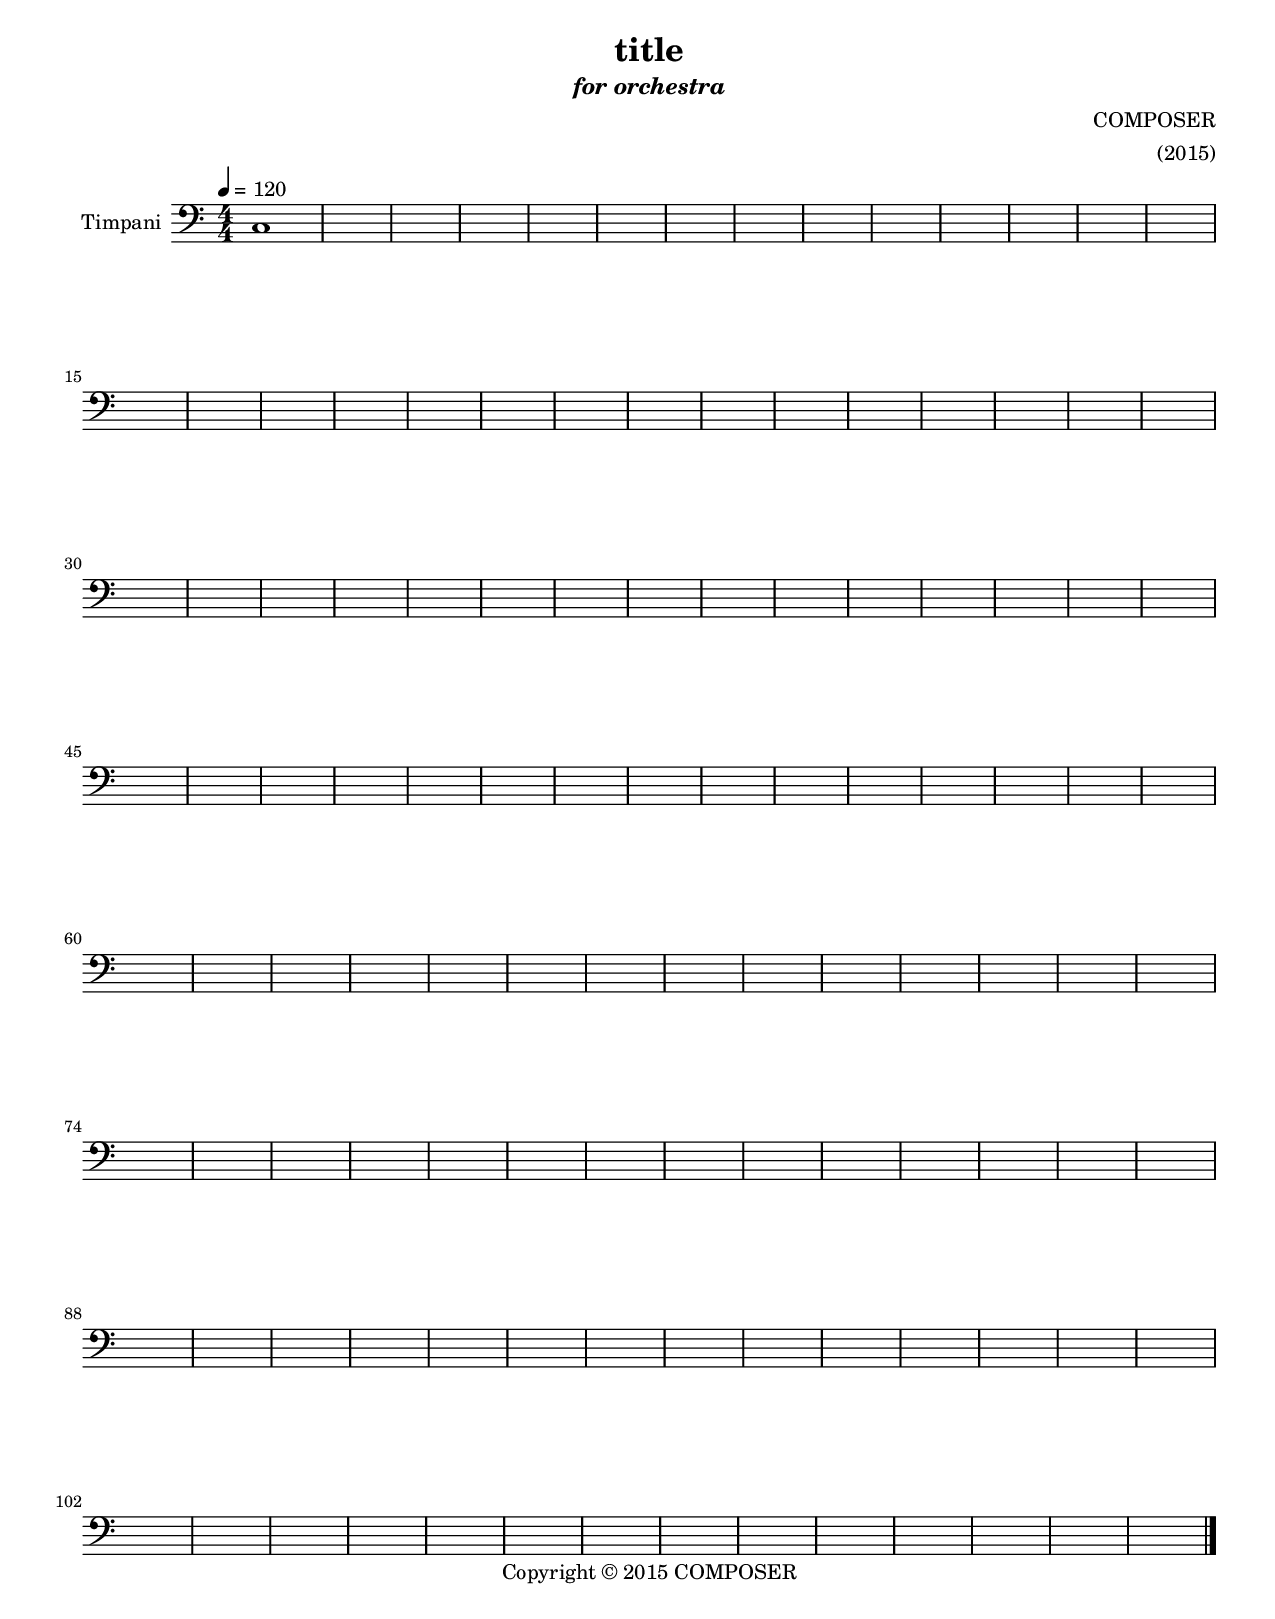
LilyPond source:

\version "2.18.2"

#(set-global-staff-size 18)
#(set-default-paper-size "letter")

\header {
  title = "title"
  subtitle = \markup { \italic "for orchestra" }
  dedication = ""
  composer = "COMPOSER"
  arranger = "(2015)"
  %piece = \markup \box {"Transposed Score"}
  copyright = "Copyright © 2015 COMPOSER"
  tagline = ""
}

\include "orchestra_metrics.ly"
\include "orchestra_notes.ly"
\include "orchestra_headings.ly"
\include "orchestra_definitions.ly"

TimpaniHeading = {
  #(set-accidental-style 'neo-modern)
  \override Staff.Accidental #'hide-tied-accidental-after-break = ##t
  \set Staff.instrumentName = \markup \concat {"Timpani" " "}
}

\score {
  <<
    %\override Score.BarNumber #'break-visibility = ##(#t #t #t)
    %\override Score.BarNumber #'break-visibility = #end-of-line-invisible
    \override Score.Stem #'stemlet-length = #0.75
    \override Score.StaffSymbol.layer = #4
    \override Score.TimeSignature.layer = #3
    \new Staff = "timpani" \with {
      \override VerticalAxisGroup #'remove-empty = ##f
    }
    << \Metrics \TimpaniHeading \TimpaniNotes >>
  >>
  \layout {
    \context { \RemoveEmptyStaffContext }
    \context { \Staff \override TimeSignature.style = #'numbered \accidentalStyle "neo-modern"  }
  }
  %\midi { }
}

\paper {
  %two-sided = ##t
  page-limit-inter-system-space = ##t
  ragged-bottom = ##f
  ragged-last-bottom = ##f
  page-limit-inter-system-space-factor = 1.3
  top-margin = 1\cm
  inner-margin = 2\cm
  outer-margin = 1.6\cm
  left-margin = 1.4\cm
  %system-separator-markup = \slashSeparator
  %max-systems-per-page = 1
}
